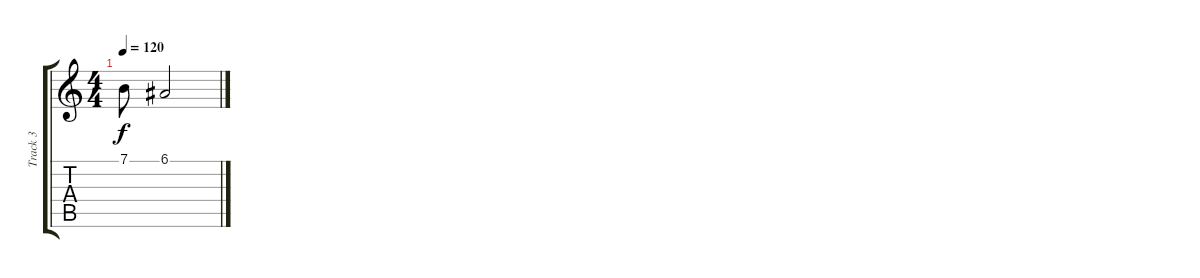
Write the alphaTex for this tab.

\track ("Track 3" "Track 3") {instrument sitar}
\staff {score tabs}
\tuning (E4 B3 G3 D3 A2 E2) {hide}
\ts (4 4)
\tempo 120
\clef g2
\ks c
7.1.8{dy f} 6.1.2
